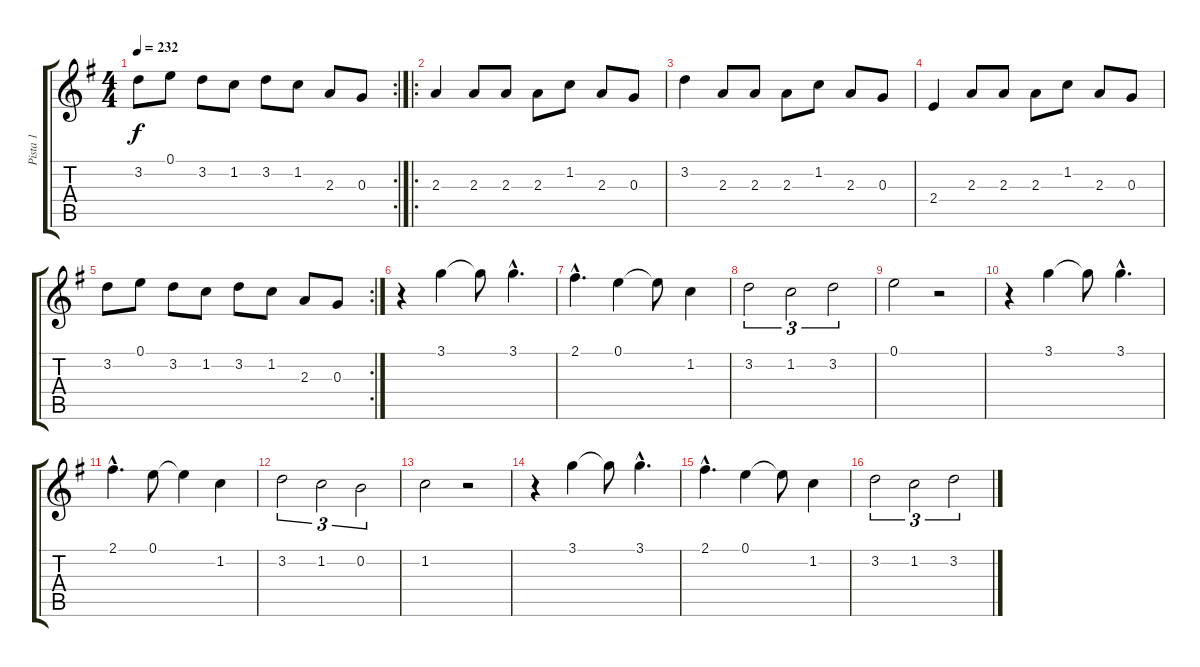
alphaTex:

\track ("Pista 1" "Pista 1") {instrument distortionguitar}
\staff {score tabs}
\tuning (E4 B3 G3 D3 A2 E2) {hide}
\rc 2
\ts (4 4)
\tempo 232
\clef g2
\ks g
3.2.8{dy f} 0.1.8 3.2.8 1.2.8 3.2.8 1.2.8 2.3.8 0.3.8 |
\ro
2.3.4 2.3.8 2.3.8 2.3.8 1.2.8 2.3.8 0.3.8 |
3.2.4 2.3.8 2.3.8 2.3.8 1.2.8 2.3.8 0.3.8 |
2.4.4 2.3.8 2.3.8 2.3.8 1.2.8 2.3.8 0.3.8 |
\rc 2
3.2.8 0.1.8 3.2.8 1.2.8 3.2.8 1.2.8 2.3.8 0.3.8 |
r.4 3.1.4 3.1{t}.8 3.1{hac}.4{d} |
2.1{hac}.4{d} 0.1.4 0.1{t}.8 1.2.4 |
3.2.2{tu (3 2)} 1.2.2{tu (3 2)} 3.2.2{tu (3 2)} |
0.1.2 r.2 |
r.4 3.1.4 3.1{t}.8 3.1{hac}.4{d} |
2.1{hac}.4{d} 0.1.8 0.1{t}.4 1.2.4 |
3.2.2{tu (3 2)} 1.2.2{tu (3 2)} 0.2.2{tu (3 2)} |
1.2.2 r.2 |
r.4 3.1.4 3.1{t}.8 3.1{hac}.4{d} |
2.1{hac}.4{d} 0.1.4 0.1{t}.8 1.2.4 |
3.2.2{tu (3 2)} 1.2.2{tu (3 2)} 3.2.2{tu (3 2)}
